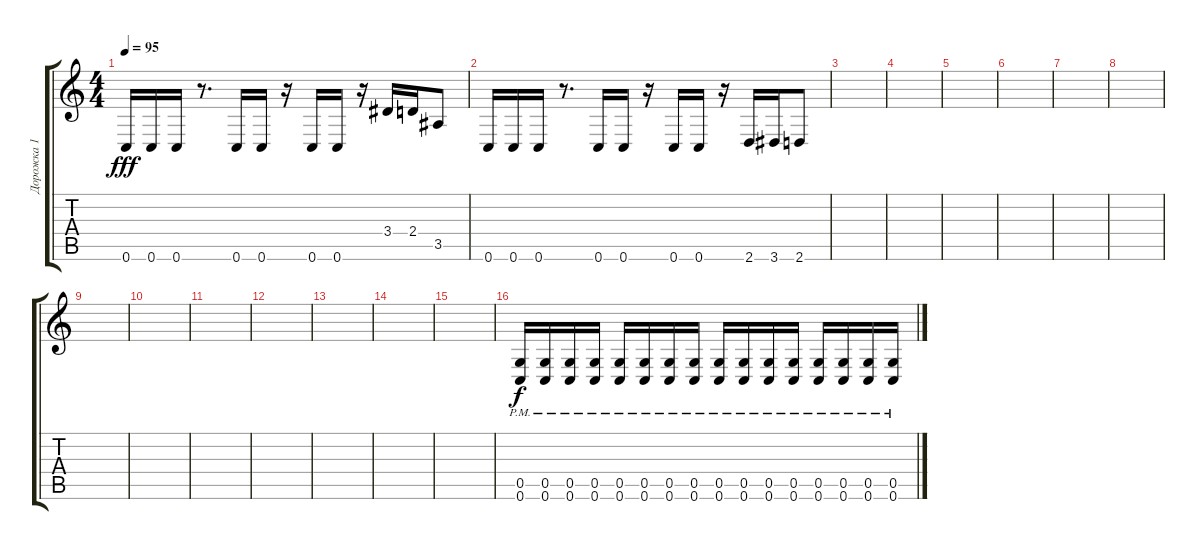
\track ("Дорожка 1" "Дорожка 1") {instrument distortionguitar}
\staff {score tabs}
\tuning (D4 A3 F3 C3 G2 C2) {hide}
\ts (4 4)
\tempo 95
\clef g2
\ks c
0.6.16{dy fff} 0.6.16 0.6.16 r.8{d} 0.6.16 0.6.16 r.16 0.6.16 0.6.16 r.16 3.4.16 2.4.16 3.5.8 |
0.6.16 0.6.16 0.6.16 r.8{d} 0.6.16 0.6.16 r.16 0.6.16 0.6.16 r.16 2.6.16 3.6.16 2.6.8 |
|
|
|
|
|
|
|
|
|
|
|
|
|
(0.5{pm} 0.6{pm}).16{dy f volume 16} (0.5{pm} 0.6{pm}).16 (0.5{pm} 0.6{pm}).16 (0.5{pm} 0.6{pm}).16 (0.5{pm} 0.6{pm}).16 (0.5{pm} 0.6{pm}).16 (0.5{pm} 0.6{pm}).16 (0.5{pm} 0.6{pm}).16 (0.5{pm} 0.6{pm}).16 (0.5{pm} 0.6{pm}).16 (0.5{pm} 0.6{pm}).16 (0.5{pm} 0.6{pm}).16 (0.5{pm} 0.6{pm}).16 (0.5{pm} 0.6{pm}).16 (0.5{pm} 0.6{pm}).16 (0.5{pm} 0.6{pm}).16
